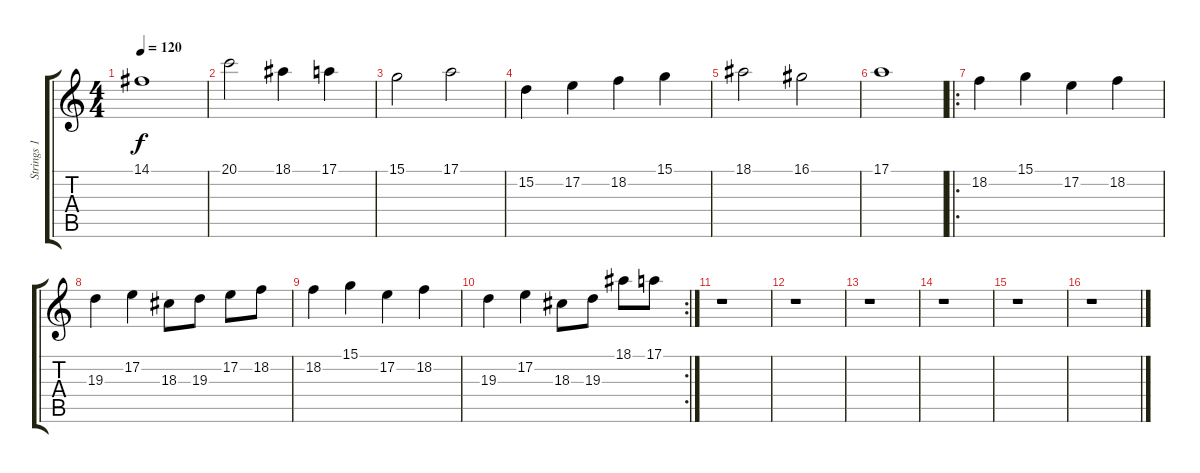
\track ("Strings 1" "Strings 1") {instrument synthstrings2}
\staff {score tabs}
\tuning (E4 B3 G3 D3 A2 E2) {hide}
\ts (4 4)
\tempo 120
\clef g2
\ks c
14.1.1{dy f} |
20.1.2 18.1.4 17.1.4 |
15.1.2 17.1.2 |
15.2.4 17.2.4 18.2.4 15.1.4 |
18.1.2 16.1.2 |
17.1.1 |
\ro
18.2.4 15.1.4 17.2.4 18.2.4 |
19.3.4 17.2.4 18.3.8 19.3.8 17.2.8 18.2.8 |
18.2.4 15.1.4 17.2.4 18.2.4 |
\rc 2
19.3.4 17.2.4 18.3.8 19.3.8 18.1.8 17.1.8 |
r.1 |
r.1 |
r.1 |
r.1 |
r.1 |
r.1
